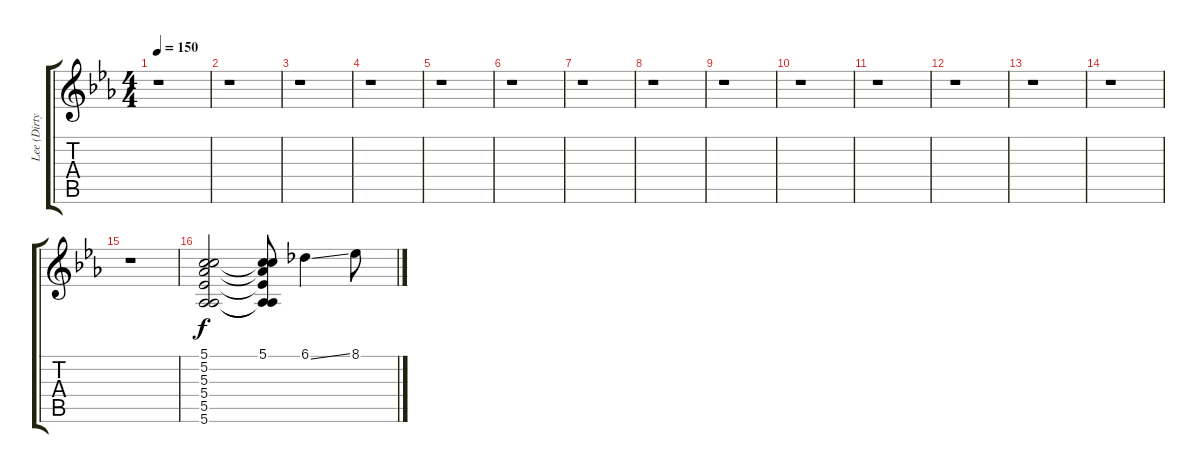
\track ("Lee (Dirty)" "Lee (Dirty") {instrument distortionguitar}
\staff {score tabs}
\tuning (G3 G3 Eb3 Bb2 Eb2 Eb2) {hide}
\ts (4 4)
\tempo 150
\clef g2
\ks eb
r.1{dy f} |
r.1 |
r.1 |
r.1 |
r.1 |
r.1 |
r.1 |
r.1 |
r.1 |
r.1 |
r.1 |
r.1 |
r.1 |
r.1 |
r.1 |
(5.1 5.2 5.3 5.4 5.5 5.6).2 (5.1 5.2{t} 5.3{t} 5.4{t} 5.5{t} 5.6{t}).8 6.1{ss}.4 8.1{ss}.8
